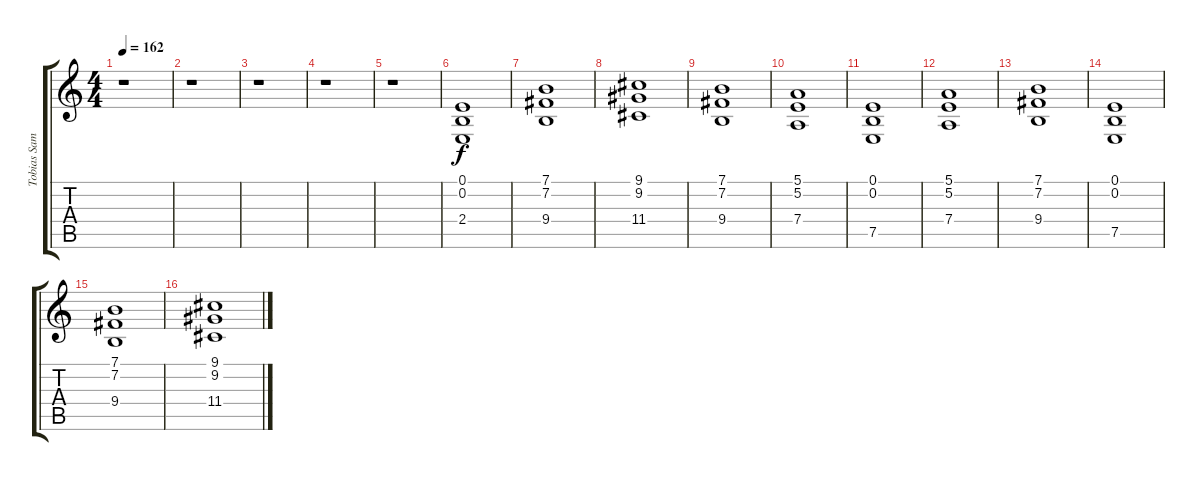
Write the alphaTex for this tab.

\track ("Tobias Sammet Keys 1" "Tobias Sam") {instrument stringensemble2}
\staff {score tabs}
\tuning (E4 B3 G3 D3 A2 E2) {hide}
\ts (4 4)
\tempo 162
\clef g2
\ks c
r.1{dy f} |
r.1 |
r.1 |
r.1 |
r.1 |
(0.1 0.2 2.4).1 |
(7.1 7.2 9.4).1 |
(9.1 9.2 11.4).1 |
(7.1 7.2 9.4).1 |
(5.1 5.2 7.4).1 |
(0.1 0.2 7.5).1 |
(5.1 5.2 7.4).1 |
(7.1 7.2 9.4).1 |
(0.1 0.2 7.5).1 |
(7.1 7.2 9.4).1 |
(9.1 9.2 11.4).1
